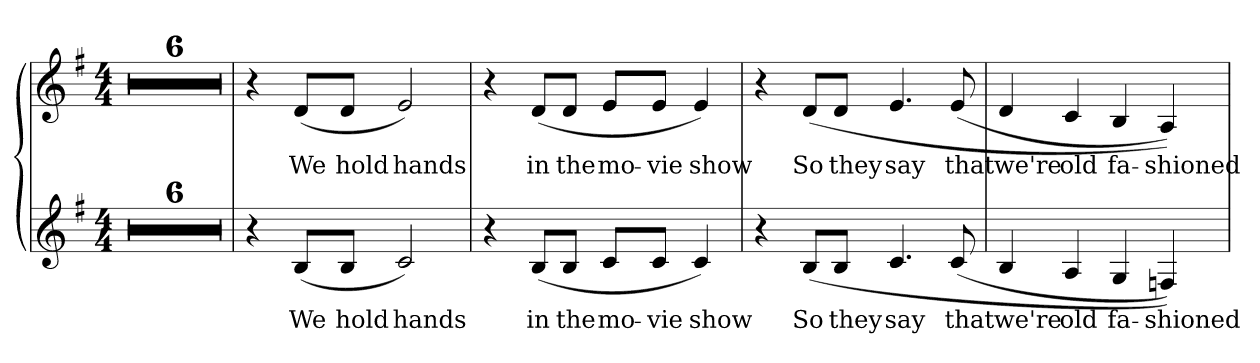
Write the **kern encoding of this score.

**kern	**text	**kern	**text
*part2	*part2	*part1	*part1
*staff2	*staff2	*staff1	*staff1
!!LO:PB:g=z
*clefG2	*	*clefG2	*
*k[f#]	*	*k[f#]	*
*G:	*	*G:	*
*M4/4	*	*M4/4	*
=1	=1	=1	=1
1r	.	1r	.
=2	=2	=2	=2
1r	.	1r	.
=3	=3	=3	=3
1r	.	1r	.
=4	=4	=4	=4
1r	.	1r	.
=5	=5	=5	=5
1r	.	1r	.
=6	=6	=6	=6
1r	.	1r	.
=7	=7	=7	=7
4r	.	4r	.
!	!LO:LY:b:color=#000000	!	!
!	!	!	!LO:LY:b:color=#000000
(8Bi/L	We	(8di/L	We
!	!LO:LY:b:color=#000000	!	!
!	!	!	!LO:LY:b:color=#000000
8Bi/J	hold	8di/J	hold
!	!LO:LY:b:color=#000000	!	!
!	!	!	!LO:LY:b:color=#000000
2ci/)	hands	2ei/)	hands
!!LO:LB:g=z
=8	=8	=8	=8
4r	.	4r	.
!	!LO:LY:b:color=#000000	!	!
!	!	!	!LO:LY:b:color=#000000
(8Bi/L	in	(8di/L	in
!	!LO:LY:b:color=#000000	!	!
!	!	!	!LO:LY:b:color=#000000
8Bi/J	the	8di/J	the
!	!LO:LY:b:color=#000000	!	!
!	!	!	!LO:LY:b:color=#000000
8ci/L	mo-	8ei/L	mo-
!	!LO:LY:b:color=#000000	!	!
!	!	!	!LO:LY:b:color=#000000
8ci/J	-vie	8ei/J	-vie
!	!LO:LY:b:color=#000000	!	!
!	!	!	!LO:LY:b:color=#000000
4ci/)	show	4ei/)	show
=9	=9	=9	=9
4r	.	4r	.
!	!LO:LY:b:color=#000000	!	!
!	!	!	!LO:LY:b:color=#000000
(8Bi/L	So	(8di/L	So
!	!LO:LY:b:color=#000000	!	!
!	!	!	!LO:LY:b:color=#000000
8Bi/J	they	8di/J	they
!	!LO:LY:b:color=#000000	!	!
!	!	!	!LO:LY:b:color=#000000
4.ci/	say	4.ei/	say
!	!LO:LY:b:color=#000000	!	!
!	!	!	!LO:LY:b:color=#000000
(8ci/	that	(8ei/	that
=10	=10	=10	=10
!	!LO:LY:b:color=#000000	!	!
!	!	!	!LO:LY:b:color=#000000
4Bi/	we're	4di/	we're
!	!LO:LY:b:color=#000000	!	!
!	!	!	!LO:LY:b:color=#000000
4Ai/	old	4ci/	old
!	!LO:LY:b:color=#000000	!	!
!	!	!	!LO:LY:b:color=#000000
4Gi/	fa-	4Bi/	fa-
!	!LO:LY:b:color=#000000	!	!
!	!	!	!LO:LY:b:color=#000000
4Fni/))	-shioned	4Ai/))	-shioned
=	=	=	=
*-	*-	*-	*-
